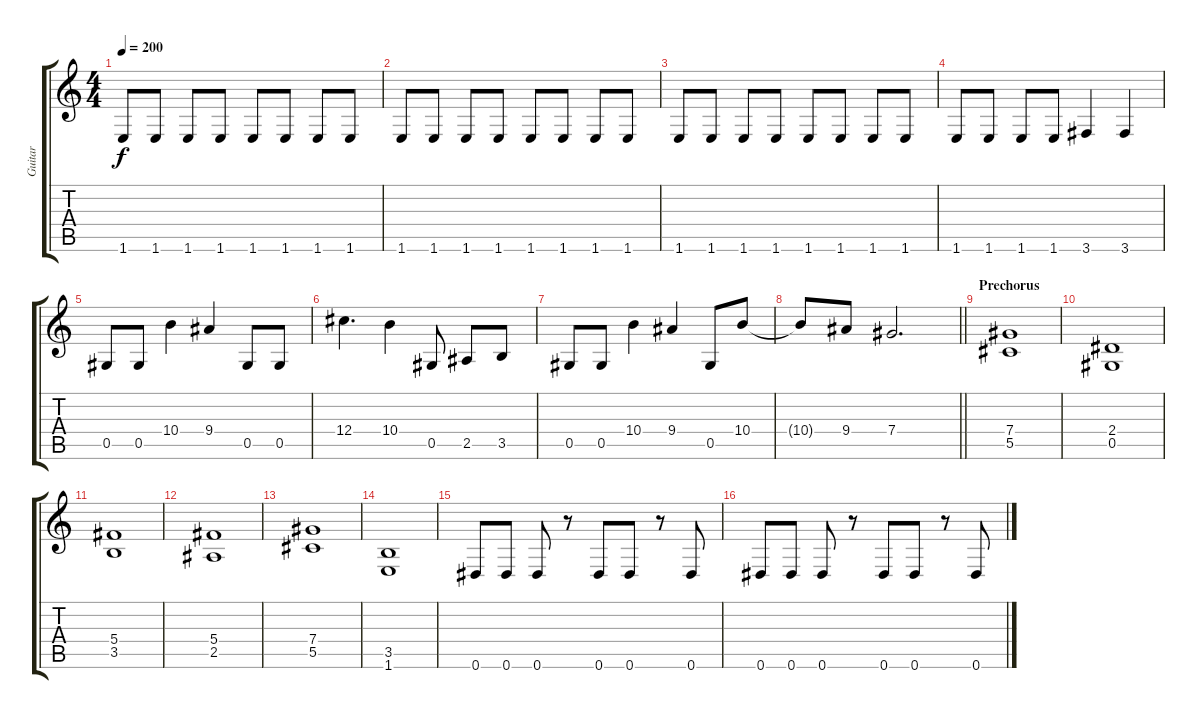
\track ("Guitar" "Guitar") {instrument distortionguitar}
\staff {score tabs}
\tuning (Eb4 Bb3 Gb3 Db3 Ab2 Eb2) {hide}
\ts (4 4)
\tempo 200
\clef g2
\ks c
1.6{t}.8{dy f} 1.6.8 1.6.8 1.6.8 1.6.8 1.6.8 1.6.8 1.6.8 |
1.6.8 1.6.8 1.6.8 1.6.8 1.6.8 1.6.8 1.6.8 1.6.8 |
1.6.8 1.6.8 1.6.8 1.6.8 1.6.8 1.6.8 1.6.8 1.6.8 |
1.6.8 1.6.8 1.6.8 1.6.8 3.6.4 3.6.4 |
0.5.8 0.5.8 10.4.4 9.4.4 0.5.8 0.5.8 |
12.4.4{d} 10.4.4 0.5.8 2.5.8 3.5.8 |
0.5.8 0.5.8 10.4.4 9.4.4 0.5.8 10.4.8 |
\barLineRight lightlight
10.4{t}.8 9.4.8 7.4.2{d} |
\section ("" "Prechorus")
(7.4 5.5).1 |
(2.4 0.5).1 |
(5.4 3.5).1 |
(5.4 2.5).1 |
(7.4 5.5).1 |
(3.5 1.6).1 |
0.6.8 0.6.8 0.6.8 r.8 0.6.8 0.6.8 r.8 0.6.8 |
0.6.8 0.6.8 0.6.8 r.8 0.6.8 0.6.8 r.8 0.6.8
